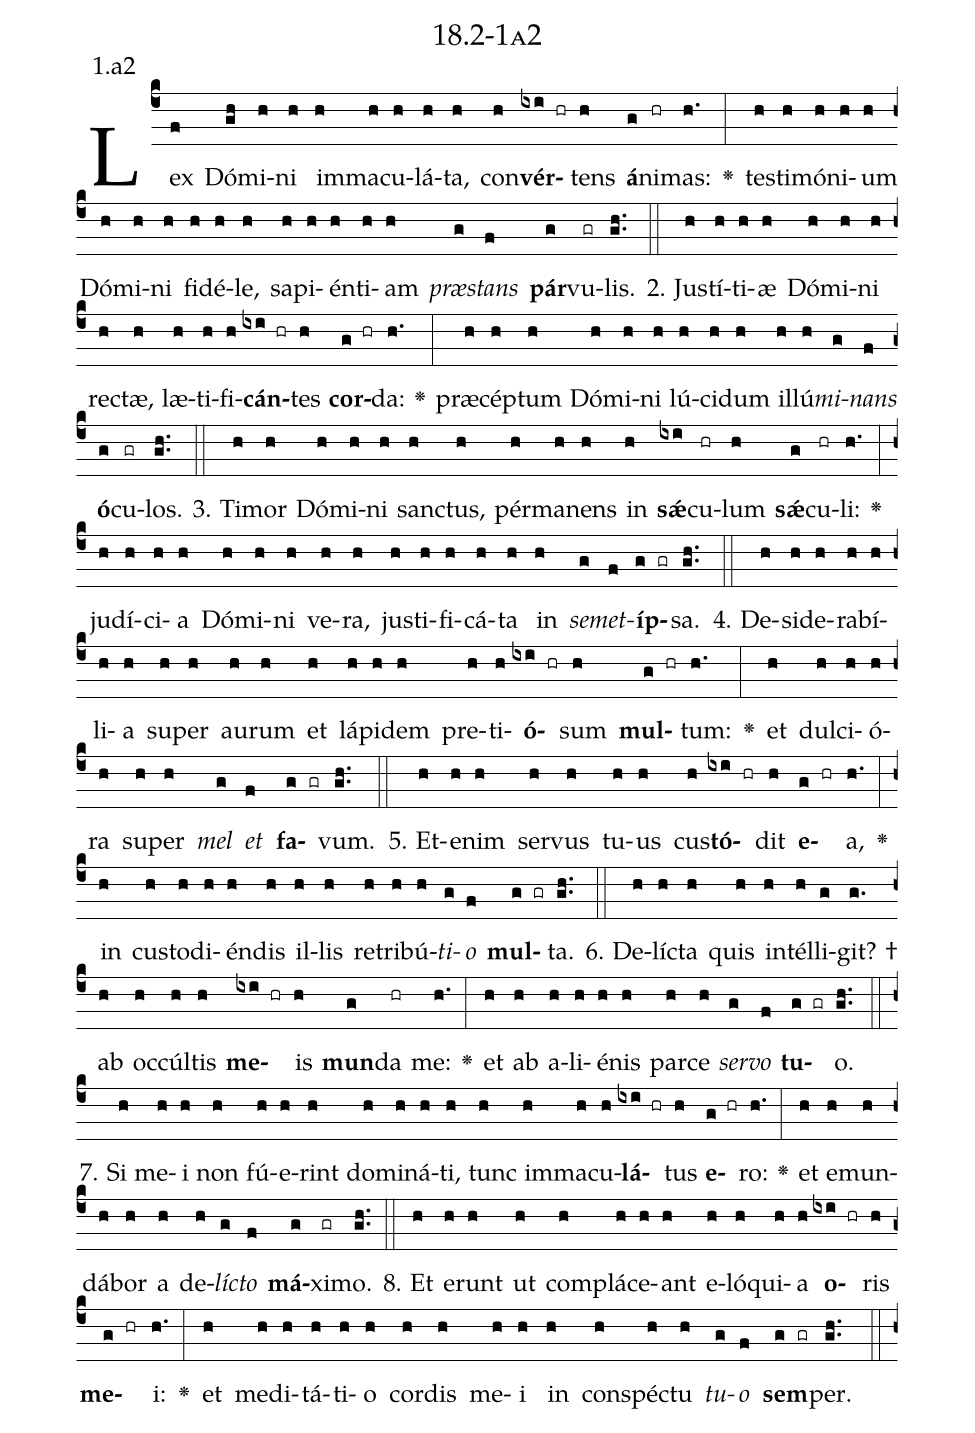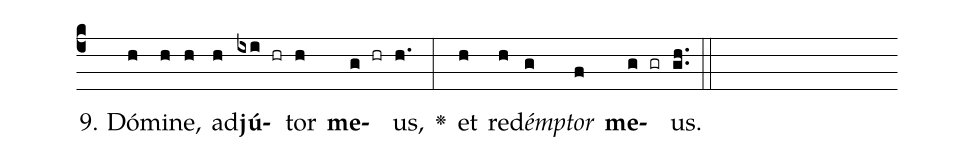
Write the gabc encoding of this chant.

name: 18.2-1a2;
annotation: 1.a2;
%%
(c4)Lex(f) Dó(gh)mi(h)ni(h) im(h)ma(h)cu(h)lá(h)ta,(h) con(h)<b>vér</b>(ixi hr)tens(h) <b>á</b>(g)ni(hr)mas:(h.) <v>\greheightstar</v>(:) tes(h)ti(h)mó(h)ni(h)um(h) Dó(h)mi(h)ni(h) fi(h)dé(h)le,(h) sa(h)pi(h)én(h)ti(h)am(h) <i>præ</i>(g)<i>stans</i>(f) <b>pár</b>(g)vu(gr)lis.(gh..) (::)
2. Jus(h)tí(h)ti(h)æ(h) Dó(h)mi(h)ni(h) rec(h)tæ,(h) læ(h)ti(h)fi(h)<b>cán</b>(ixi hr)tes(h) <b>cor</b>(g hr)da:(h.) <v>\greheightstar</v>(:) præ(h)cép(h)tum(h) Dó(h)mi(h)ni(h) lú(h)ci(h)dum(h) il(h)lú(h)<i>mi</i>(g)<i>nans</i>(f) <b>ó</b>(g)cu(gr)los.(gh..) (::)
3. Ti(h)mor(h) Dó(h)mi(h)ni(h) sanc(h)tus,(h) pér(h)ma(h)nens(h) in(h) <b>sǽ</b>(ixi)cu(hr)lum(h) <b>sǽ</b>(g)cu(hr)li:(h.) <v>\greheightstar</v>(:) ju(h)dí(h)ci(h)a(h) Dó(h)mi(h)ni(h) ve(h)ra,(h) jus(h)ti(h)fi(h)cá(h)ta(h) in(h) <i>se</i>(g)<i>met</i>(f)<b>íp</b>(g gr)sa.(gh..) (::)
4. De(h)si(h)de(h)ra(h)bí(h)li(h)a(h) su(h)per(h) au(h)rum(h) et(h) lá(h)pi(h)dem(h) pre(h)ti(h)<b>ó</b>(ixi hr)sum(h) <b>mul</b>(g hr)tum:(h.) <v>\greheightstar</v>(:) et(h) dul(h)ci(h)ó(h)ra(h) su(h)per(h) <i>mel</i>(g) <i>et</i>(f) <b>fa</b>(g gr)vum.(gh..) (::)
5. Et(h)e(h)nim(h) ser(h)vus(h) tu(h)us(h) cus(h)<b>tó</b>(ixi hr)dit(h) <b>e</b>(g hr)a,(h.) <v>\greheightstar</v>(:) in(h) cus(h)to(h)di(h)én(h)dis(h) il(h)lis(h) re(h)tri(h)bú(h)<i>ti</i>(g)<i>o</i>(f) <b>mul</b>(g gr)ta.(gh..) (::)
6. De(h)líc(h)ta(h) quis(h) in(h)tél(h)li(g)git? †(g.) ab(h) oc(h)cúl(h)tis(h) <b>me</b>(ixi hr)is(h) <b>mun</b>(g)da(hr) me:(h.) <v>\greheightstar</v>(:) et(h) ab(h) a(h)li(h)é(h)nis(h) par(h)ce(h) <i>ser</i>(g)<i>vo</i>(f) <b>tu</b>(g gr)o.(gh..) (::)
7. Si(h) me(h)i(h) non(h) fú(h)e(h)rint(h) do(h)mi(h)ná(h)ti,(h) tunc(h) im(h)ma(h)cu(h)<b>lá</b>(ixi hr)tus(h) <b>e</b>(g hr)ro:(h.) <v>\greheightstar</v>(:) et(h) e(h)mun(h)dá(h)bor(h) a(h) de(h)<i>líc</i>(g)<i>to</i>(f) <b>má</b>(g)xi(gr)mo.(gh..) (::)
8. Et(h) e(h)runt(h) ut(h) com(h)plá(h)ce(h)ant(h) e(h)ló(h)qui(h)a(h) <b>o</b>(ixi hr)ris(h) <b>me</b>(g hr)i:(h.) <v>\greheightstar</v>(:) et(h) me(h)di(h)tá(h)ti(h)o(h) cor(h)dis(h) me(h)i(h) in(h) con(h)spéc(h)tu(h) <i>tu</i>(g)<i>o</i>(f) <b>sem</b>(g gr)per.(gh..) (::)
9. Dó(h)mi(h)ne,(h) ad(h)<b>jú</b>(ixi hr)tor(h) <b>me</b>(g hr)us,(h.) <v>\greheightstar</v>(:) et(h) red(h)<i>émp</i>(g)<i>tor</i>(f) <b>me</b>(g gr)us.(gh..) (::)
